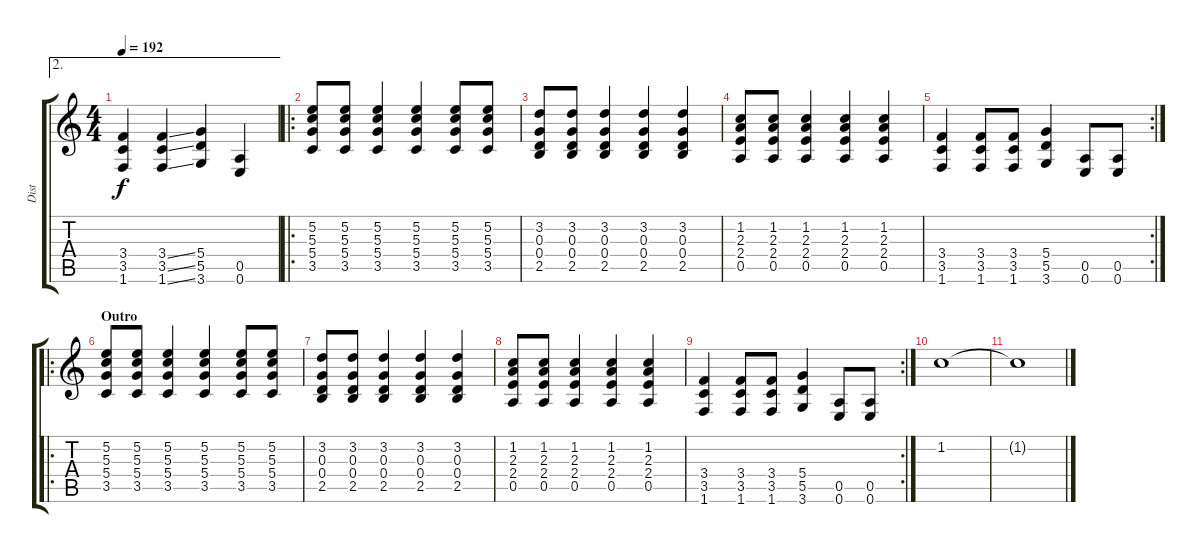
\track ("Dist" "Dist") {instrument distortionguitar}
\staff {score tabs}
\tuning (E4 B3 G3 D3 A2 E2) {hide}
\ae 2
\ts (4 4)
\tempo 192
\clef g2
\ks c
(3.4 3.5 1.6).4{dy f} (3.4{ss} 3.5{ss} 1.6{ss}).4 (5.4 5.5 3.6).4 (0.5 0.6).4 |
\ro
(5.2 5.3 5.4 3.5).8 (5.2 5.3 5.4 3.5).8 (5.2 5.3 5.4 3.5).4 (5.2 5.3 5.4 3.5).4 (5.2 5.3 5.4 3.5).8 (5.2 5.3 5.4 3.5).8 |
(3.2 0.3 0.4 2.5).8 (3.2 0.3 0.4 2.5).8 (3.2 0.3 0.4 2.5).4 (3.2 0.3 0.4 2.5).4 (3.2 0.3 0.4 2.5).4 |
(1.2 2.3 2.4 0.5).8 (1.2 2.3 2.4 0.5).8 (1.2 2.3 2.4 0.5).4 (1.2 2.3 2.4 0.5).4 (1.2 2.3 2.4 0.5).4 |
\rc 2
(3.4 3.5 1.6).4 (3.4 3.5 1.6).8 (3.4 3.5 1.6).8 (5.4 5.5 3.6).4 (0.5 0.6).8 (0.5 0.6).8 |
\ro
\section ("" "Outro")
(5.2 5.3 5.4 3.5).8 (5.2 5.3 5.4 3.5).8 (5.2 5.3 5.4 3.5).4 (5.2 5.3 5.4 3.5).4 (5.2 5.3 5.4 3.5).8 (5.2 5.3 5.4 3.5).8 |
(3.2 0.3 0.4 2.5).8 (3.2 0.3 0.4 2.5).8 (3.2 0.3 0.4 2.5).4 (3.2 0.3 0.4 2.5).4 (3.2 0.3 0.4 2.5).4 |
(1.2 2.3 2.4 0.5).8 (1.2 2.3 2.4 0.5).8 (1.2 2.3 2.4 0.5).4 (1.2 2.3 2.4 0.5).4 (1.2 2.3 2.4 0.5).4 |
\rc 2
(3.4 3.5 1.6).4 (3.4 3.5 1.6).8 (3.4 3.5 1.6).8 (5.4 5.5 3.6).4 (0.5 0.6).8 (0.5 0.6).8 |
1.2.1 |
1.2{t}.1
